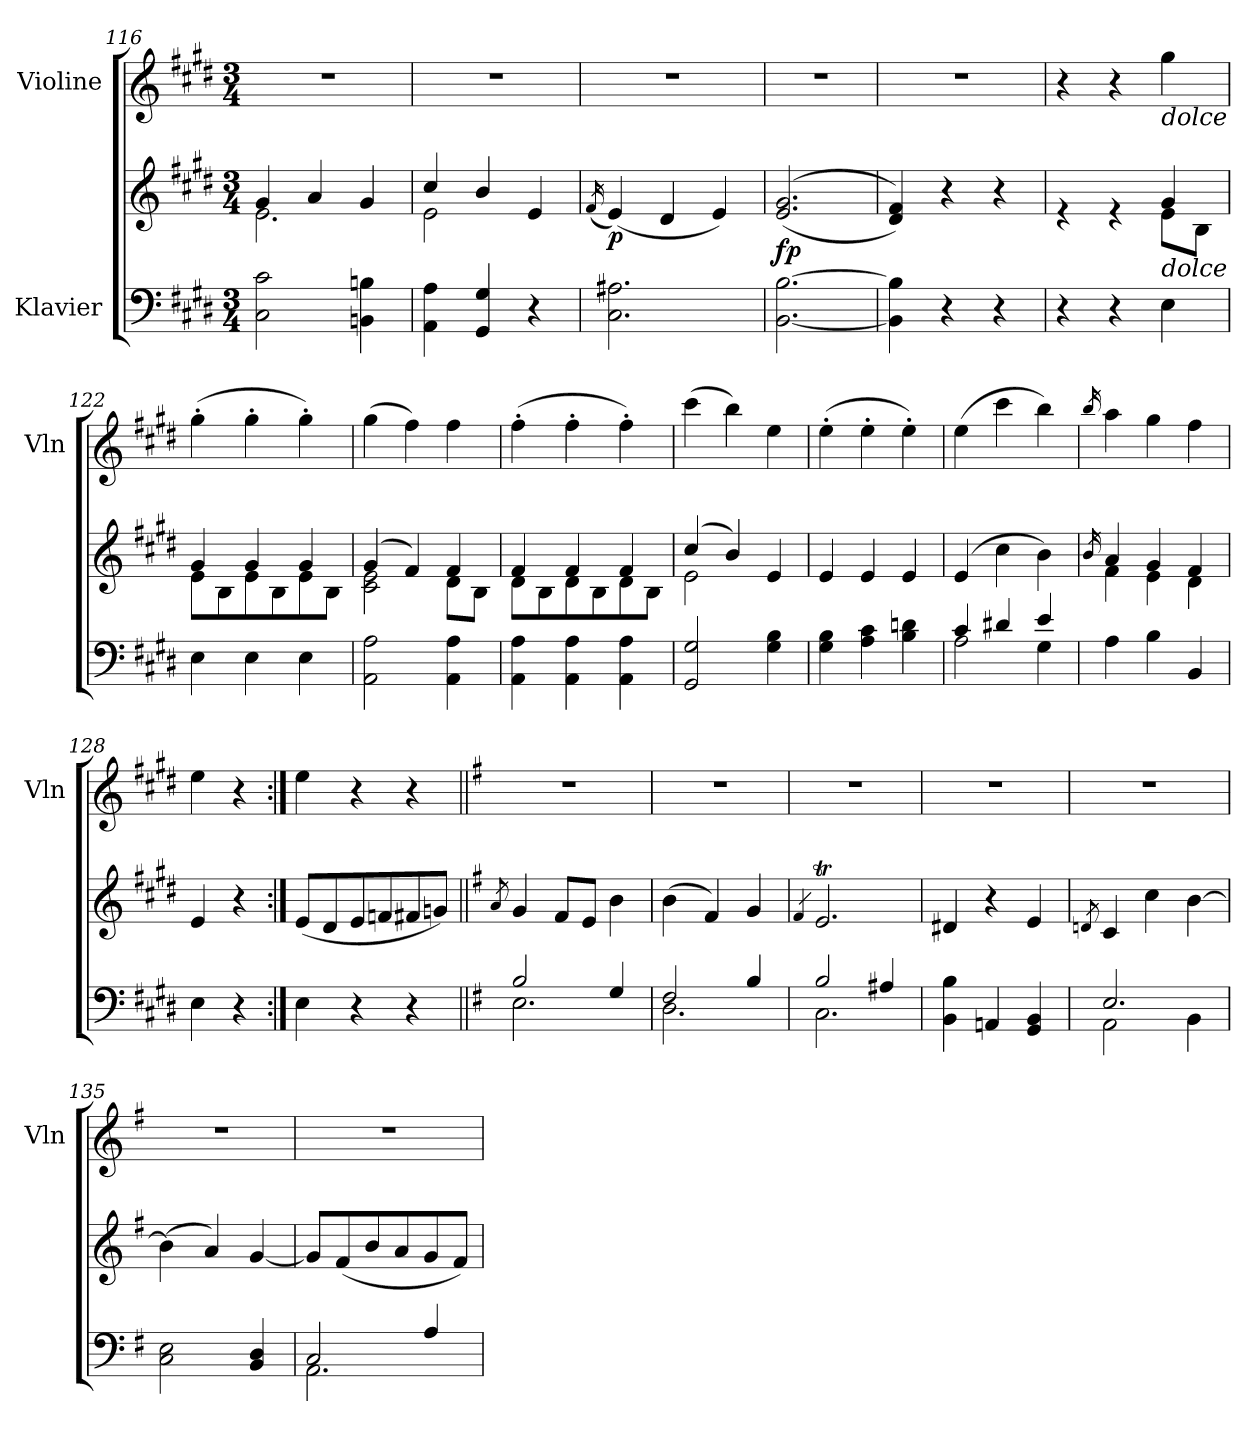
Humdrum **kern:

**kern	**kern	**dynam	**kern
*part2	*part2	*part2	*part1
*staff3	*staff2	*staff2/3	*staff1
*I"Klavier	*	*	*I"Violine
*	*	*	*I'Vln
*clefF4	*clefG2	*	*clefG2
*k[f#c#g#d#]	*k[f#c#g#d#]	*	*k[f#c#g#d#]
*M3/4	*M3/4	*	*M3/4
=116	=116	=116	=116
*	*^	*	*
2C#\ 2c#\	4g#/	2.e\	.	2.r
.	4a/	.	.	.
4BBn\ 4Bn\	4g#/	.	.	.
=117	=117	=117	=117	=117
4AA\ 4A\	4cc#/	2e\	.	2.r
4GG#/ 4G#/	4b/	.	.	.
4r	4e/	4ryy	.	.
*	*v	*v	*	*
=118	=118	=118	=118
.	(<16qf#/	.	.
!	!	!LO:DY:b	!
2.C#\ 2.A#X\	(<4e/)	p	2.r
.	4d#/	.	.
.	4e/)	.	.
=119	=119	=119	=119
!	!	!LO:DY:b	!
[2.BB\ [2.B\	(<(>2.e/ 2.g#/	fp	2.r
=120	=120	=120	=120
4BB\] 4B\]	4d#/ 4f#/))	.	2.r
4r	4r	.	.
4r	4r	.	.
=121	=121	=121	=121
*	*^	*	*
4r	4re	2ryy	.	4r
4r	4re	.	.	4r
!	!	!	!	!LO:TX:b:i:t=dolce
!	!LO:TX:b:i:t=dolce	!	!	!
4E\	4g#/	8e\L	.	4gg#\
.	.	8B\J	.	.
=122	=122	=122	=122	=122
4E\	4g#/	8e\L	.	(>4gg#'\
.	.	8B\	.	.
4E\	4g#/	8e\	.	4gg#'\
.	.	8B\	.	.
4E\	4g#/	8e\	.	4gg#'\)
.	.	8B\J	.	.
=123	=123	=123	=123	=123
2AA\ 2A\	(>4g#/	2c#\ 2e\	.	(>4gg#\
.	4f#/)	.	.	4ff#\)
4AA\ 4A\	4f#/	8d#\L	.	4ff#\
.	.	8B\J	.	.
=124	=124	=124	=124	=124
4AA\ 4A\	4f#/	8d#\L	.	(>4ff#'\
.	.	8B\	.	.
4AA\ 4A\	4f#/	8d#\	.	4ff#'\
.	.	8B\	.	.
4AA\ 4A\	4f#/	8d#\	.	4ff#'\)
.	.	8B\J	.	.
!!LO:LB:g=z
=125	=125	=125	=125	=125
2GG#/ 2G#/	(>4cc#/	2e\	.	(>4ccc#\
.	4b/)	.	.	4bb\)
4G#\ 4B\	4e/	4ryy	.	4ee\
*	*v	*v	*	*
=126	=126	=126	=126
4G#\ 4B\	4e/	.	(>4ee'\
4A\ 4c#\	4e/	.	4ee'\
4B\ 4dn\	4e/	.	4ee'\)
=127	=127	=127	=127
*^	*	*	*
4c#/	2A\	(>4e/	.	(>4ee\
4d#X/	.	4cc#\	.	4ccc#\
4e/	4G#\	4b\)	.	4bb\)
*v	*v	*	*	*
=128	=128	=128	=128
.	16qb/	.	16qbb/
*	*^	*	*
4A\	4a/	4f#\	.	4aa\
4B\	4g#/	4e\	.	4gg#\
4BB/	4f#/	4d#\	.	4ff#\
*	*v	*v	*	*
=128X3	=128X3	=128X3	=128X3
4E\	4e/	.	4ee\
4r	4r	.	4r
=129:|!	=129:|!	=129:|!	=129:|!
4E\	(<8e/L	.	4ee\
.	8d#/	.	.
4r	8e/	.	4r
.	8fn/	.	.
4r	8f#X/	.	4r
.	8gn/J)	.	.
=130||	=130||	=130||	=130||
*k[f#]	*k[f#]	*	*k[f#]
.	8qa/	.	.
*^	*	*	*
2B/	2.E\	4g/	.	2.r
.	.	8f#/L	.	.
.	.	8e/J	.	.
4G/	.	4b\	.	.
=131	=131	=131	=131	=131
2F#/	2.D\	(>4b\	.	2.r
.	.	4f#/)	.	.
4B/	.	4g/	.	.
=132	=132	=132	=132	=132
.	.	4qf#/	.	.
2B/	2.C\	2.eT/	.	2.r
4A#X/	.	.	.	.
*v	*v	*	*	*
!!LO:LB:g=z
=133	=133	=133	=133
4BB\ 4B\	4d#X/	.	2.r
4AAn/	4r	.	.
4GG/ 4BB/	4e/	.	.
=134	=134	=134	=134
.	8qdn/	.	.
*^	*	*	*
2.E/	2AA\	4c/	.	2.r
.	.	4cc\	.	.
.	4BB\	[4b\	.	.
*v	*v	*	*	*
=135	=135	=135	=135
2C\ 2E\	(>4b\]	.	2.r
.	4a/)	.	.
4BB/ 4D/	[4g/	.	.
=136	=136	=136	=136
*^	*	*	*
2C/	2.AA\	8g/L]	.	2.r
.	.	(<8f#/	.	.
.	.	8b/	.	.
.	.	8a/	.	.
4A/	.	8g/	.	.
.	.	8f#/J)	.	.
*v	*v	*	*	*
=	=	=	=
*-	*-	*-	*-
